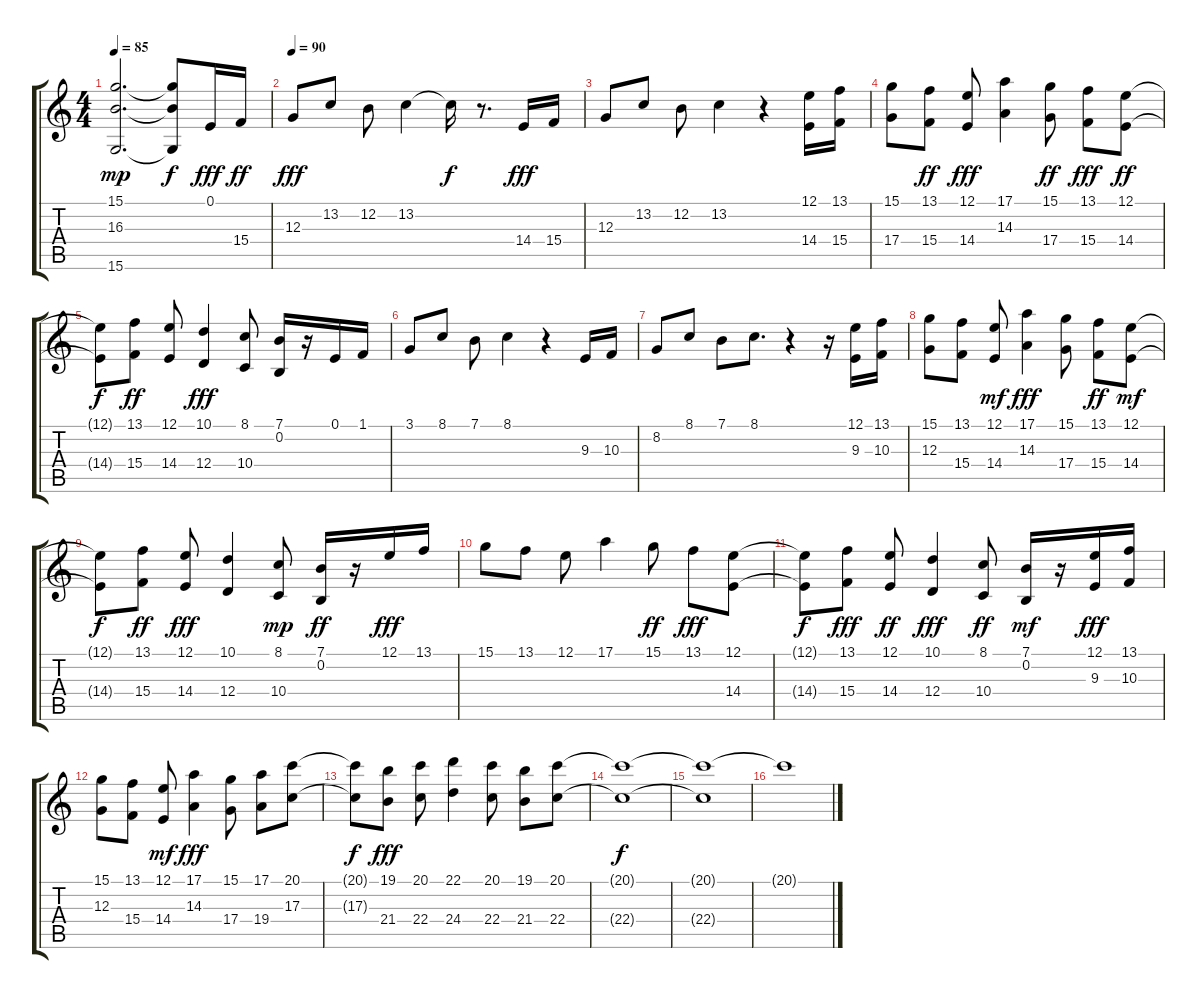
\track "" {instrument stringensemble1}
\staff {score tabs}
\tuning (E4 B3 G3 D3 A2 E2) {hide}
\ts (4 4)
\tempo 85
\clef g2
\ks c
(15.1 16.3 15.6).2{d dy mp} (15.1{t} 16.3{t} 15.6{t}).8{dy f} 0.1.16{dy fff} 15.4.16{dy ff} |
\tempo 90
12.3.8{dy fff} 13.2.8 12.2.8 13.2.4 13.2{t}.16{dy f} r.8{d} 14.4.16{dy fff} 15.4.16 |
12.3.8 13.2.8 12.2.8 13.2.4 r.4 (12.1 14.4).16 (13.1 15.4).16 |
(15.1 17.4).8 (13.1 15.4).8{dy ff} (12.1 14.4).8{dy fff} (17.1 14.3).4 (15.1 17.4).8{dy ff} (13.1 15.4).8{dy fff} (12.1 14.4).8{dy ff} |
(12.1{t} 14.4{t}).8{dy f} (13.1 15.4).8{dy ff} (12.1 14.4).8 (10.1 12.4).4{dy fff} (8.1 10.4).8 (7.1 0.2).16 r.16 0.1.16 1.1.16 |
3.1.8 8.1.8 7.1.8 8.1.4 r.4 9.3.16 10.3.16 |
8.2.8 8.1.8 7.1.8 8.1.8{d} r.4 r.16 (12.1 9.3).16 (13.1 10.3).16 |
(15.1 12.3).8 (13.1 15.4).8 (12.1 14.4).8{dy mf} (17.1 14.3).4{dy fff} (15.1 17.4).8 (13.1 15.4).8{dy ff} (12.1 14.4).8{dy mf} |
(12.1{t} 14.4{t}).8{dy f} (13.1 15.4).8{dy ff} (12.1 14.4).8{dy fff} (10.1 12.4).4 (8.1 10.4).8{dy mp} (7.1 0.2).16{dy ff} r.16 12.1.16{dy fff} 13.1.16 |
15.1.8 13.1.8 12.1.8 17.1.4 15.1.8{dy ff} 13.1.8{dy fff} (12.1 14.4).8 |
(12.1{t} 14.4{t}).8{dy f} (13.1 15.4).8{dy fff} (12.1 14.4).8{dy ff} (10.1 12.4).4{dy fff} (8.1 10.4).8{dy ff} (7.1 0.2).16{dy mf} r.16 (12.1 9.3).16{dy fff} (13.1 10.3).16 |
(15.1 12.3).8 (13.1 15.4).8 (12.1 14.4).8{dy mf} (17.1 14.3).4{dy fff} (15.1 17.4).8 (17.1 19.4).8 (20.1 17.3).8 |
(20.1{t} 17.3{t}).8{dy f} (19.1 21.4).8{dy fff} (20.1 22.4).8 (22.1 24.4).4 (20.1 22.4).8 (19.1 21.4).8 (20.1 22.4).8 |
(20.1{t} 22.4{t}).1{dy f} |
(20.1{t} 22.4{t}).1 |
20.1{t}.1
